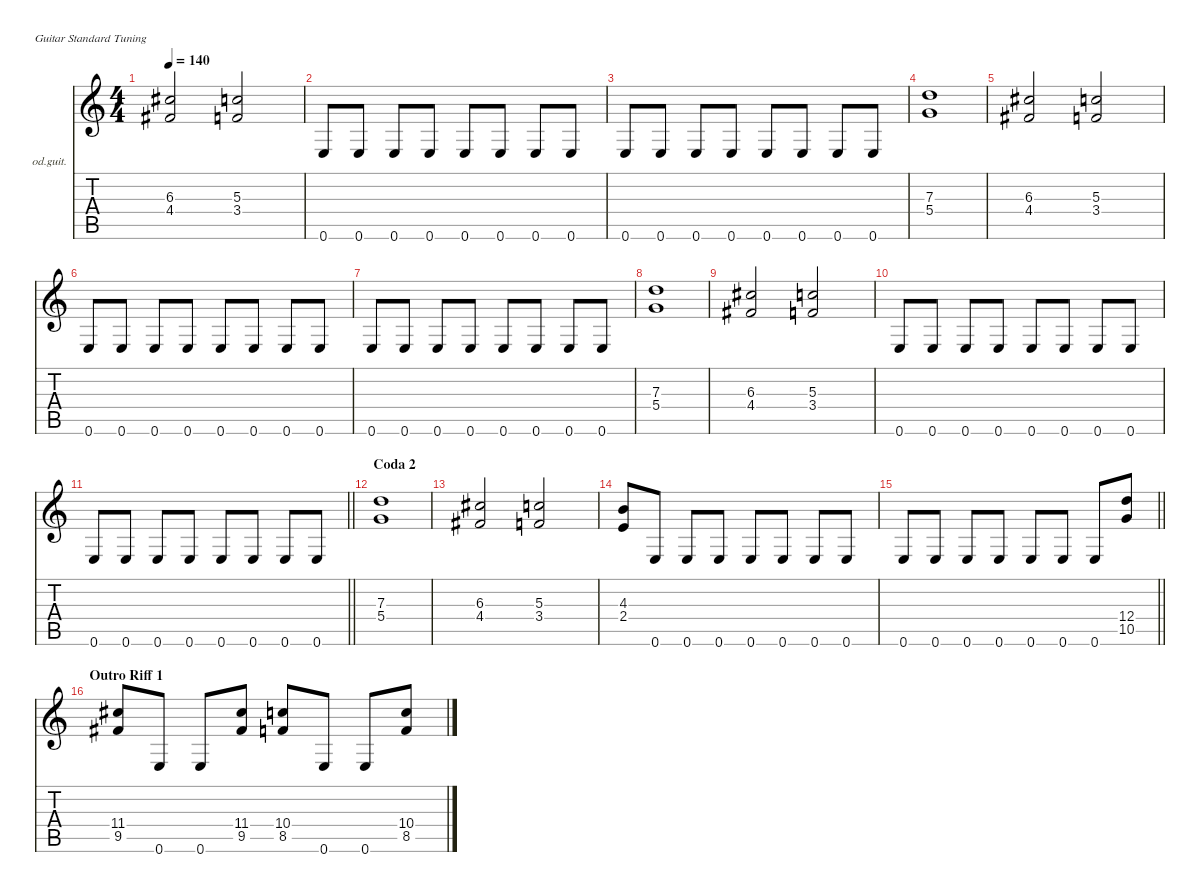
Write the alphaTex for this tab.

\defaultSystemsLayout 4
\hideDynamics
\bracketExtendMode nobrackets
\firstSystemTrackNameOrientation horizontal
\otherSystemsTrackNameOrientation horizontal
\track ("Gtr. I" "od.guit.") {instrument overdrivenguitar}
\staff {score tabs}
\tuning (E4 B3 G3 D3 A2 E2)
\ts (4 4)
\tempo 140
\clef g2
\ks c
(6.3{acc #} 4.4{acc #}).2{dy f beam Up} (5.3 3.4).2{beam Up} |
0.6.8{dy mf beam Up} 0.6.8{beam Up} 0.6.8{beam Up} 0.6.8{beam Up} 0.6.8{beam Up} 0.6.8{beam Up} 0.6.8{beam Up} 0.6.8{beam Up} |
0.6.8{beam Up} 0.6.8{beam Up} 0.6.8{beam Up} 0.6.8{beam Up} 0.6.8{beam Up} 0.6.8{beam Up} 0.6.8{beam Up} 0.6.8{beam Up} |
(7.3 5.4).1{dy f beam Down} |
(6.3{acc #} 4.4{acc #}).2{beam Up} (5.3 3.4).2{beam Up} |
0.6.8{dy mf beam Up} 0.6.8{beam Up} 0.6.8{beam Up} 0.6.8{beam Up} 0.6.8{beam Up} 0.6.8{beam Up} 0.6.8{beam Up} 0.6.8{beam Up} |
0.6.8{beam Up} 0.6.8{beam Up} 0.6.8{beam Up} 0.6.8{beam Up} 0.6.8{beam Up} 0.6.8{beam Up} 0.6.8{beam Up} 0.6.8{beam Up} |
(7.3 5.4).1{dy f beam Down} |
(6.3{acc #} 4.4{acc #}).2{beam Up} (5.3 3.4).2{beam Up} |
0.6.8{dy mf beam Up} 0.6.8{beam Up} 0.6.8{beam Up} 0.6.8{beam Up} 0.6.8{beam Up} 0.6.8{beam Up} 0.6.8{beam Up} 0.6.8{beam Up} |
\barLineRight lightlight
0.6.8{beam Up} 0.6.8{beam Up} 0.6.8{beam Up} 0.6.8{beam Up} 0.6.8{beam Up} 0.6.8{beam Up} 0.6.8{beam Up} 0.6.8{beam Up} |
\section ("" "Coda 2")
(7.3 5.4).1{dy f beam Down} |
(6.3{acc #} 4.4{acc #}).2{beam Up} (5.3 3.4).2{beam Up} |
(4.3 2.4).8{beam Up} 0.6.8{dy mf beam Up} 0.6.8{beam Up} 0.6.8{beam Up} 0.6.8{beam Up} 0.6.8{beam Up} 0.6.8{beam Up} 0.6.8{beam Up} |
\barLineRight lightlight
0.6.8{beam Up} 0.6.8{beam Up} 0.6.8{beam Up} 0.6.8{beam Up} 0.6.8{beam Up} 0.6.8{beam Up} 0.6.8{beam Up} (12.4 10.5).8{dy f beam Up} |
\section ("" "Outro Riff 1")
(11.4{acc #} 9.5{acc #}).8{beam Up} 0.6.8{dy mf beam Up} 0.6.8{beam Up} (11.4{acc #} 9.5{acc #}).8{dy f beam Up} (10.4 8.5).8{beam Up} 0.6.8{dy mf beam Up} 0.6.8{beam Up} (10.4 8.5).8{dy f beam Up}
